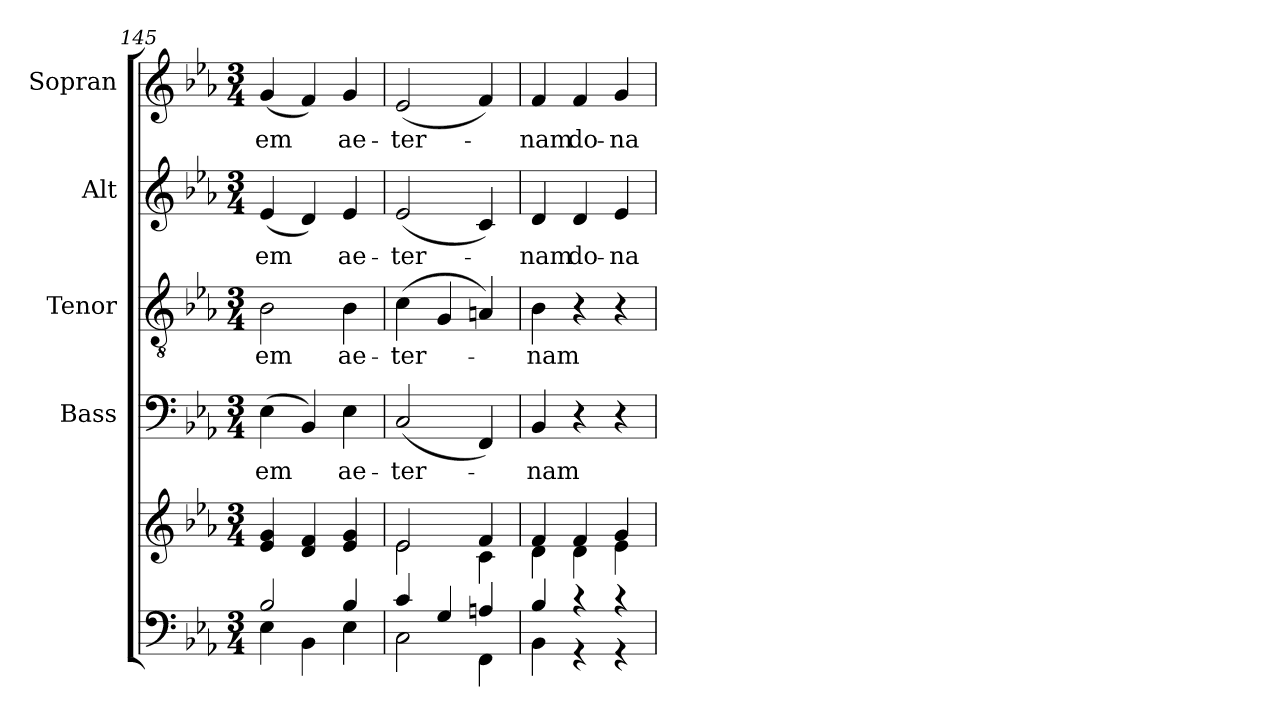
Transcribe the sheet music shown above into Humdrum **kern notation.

**kern	**kern	**kern	**text	**kern	**text	**kern	**text	**kern	**text
*part5	*part5	*part4	*part4	*part3	*part3	*part2	*part2	*part1	*part1
*staff6	*staff5	*staff4	*staff4	*staff3	*staff3	*staff2	*staff2	*staff1	*staff1
*	*	*I"Bass	*	*I"Tenor	*	*I"Alt	*	*I"Sopran	*
*	*	*I'B.	*	*I'T.	*	*I'A.	*	*I'S.	*
*clefF4	*clefG2	*clefF4	*	*clefGv2	*	*clefG2	*	*clefG2	*
*k[b-e-a-]	*k[b-e-a-]	*k[b-e-a-]	*	*k[b-e-a-]	*	*k[b-e-a-]	*	*k[b-e-a-]	*
*E-:	*E-:	*E-:	*	*E-:	*	*E-:	*	*E-:	*
*M3/4	*M3/4	*M3/4	*	*M3/4	*	*M3/4	*	*M3/4	*
=145	=145	=145	=145	=145	=145	=145	=145	=145	=145
*^	*	*	*	*	*	*	*	*	*
!	!	!	!	!LO:LY:b	!	!LO:LY:b	!	!LO:LY:b	!	!LO:LY:b
2B-/	4E-\	4e-/ 4g/	(>4E-\	-em	2B-\	-em	(<4e-/	-em	(<4g/	-em
.	4BB-\	4d/ 4f/	4BB-/)	.	.	.	4d/)	.	4f/)	.
!	!	!	!	!LO:LY:b	!	!LO:LY:b	!	!LO:LY:b	!	!LO:LY:b
4B-/	4E-\	4e-/ 4g/	4E-\	ae-	4B-\	ae-	4e-/	ae-	4g/	ae-
!!LO:LB:g=z
=146	=146	=146	=146	=146	=146	=146	=146	=146	=146	=146
*	*	*^	*	*	*	*	*	*	*	*
!	!	!	!	!	!LO:LY:b	!	!LO:LY:b	!	!LO:LY:b	!	!LO:LY:b
4c/	2C\	2e-/	2e-\	(<2C/	-ter-	(>4c\	-ter-	(<2e-/	-ter-	(<2e-/	-ter-
4G/	.	.	.	.	.	4G/	.	.	.	.	.
4An/	4FF\	4f/	4c\	4FF/)	.	4An/)	.	4c/)	.	4f/)	.
=147	=147	=147	=147	=147	=147	=147	=147	=147	=147	=147	=147
!	!	!	!	!	!LO:LY:b	!	!LO:LY:b	!	!LO:LY:b	!	!LO:LY:b
4B-/	4BB-\	4f/	4d\	4BB-/	-nam	4B-\	-nam	4d/	-nam	4f/	-nam
!	!	!	!	!	!	!	!	!	!LO:LY:b	!	!LO:LY:b
4r	4r	4f/	4d\	4r	.	4r	.	4d/	do-	4f/	do-
!	!	!	!	!	!	!	!	!	!LO:LY:b	!	!LO:LY:b
4r	4r	4g/	4e-\	4r	.	4r	.	4e-/	-na	4g/	-na
*v	*v	*	*	*	*	*	*	*	*	*	*
*	*v	*v	*	*	*	*	*	*	*	*
=	=	=	=	=	=	=	=	=	=
*-	*-	*-	*-	*-	*-	*-	*-	*-	*-
